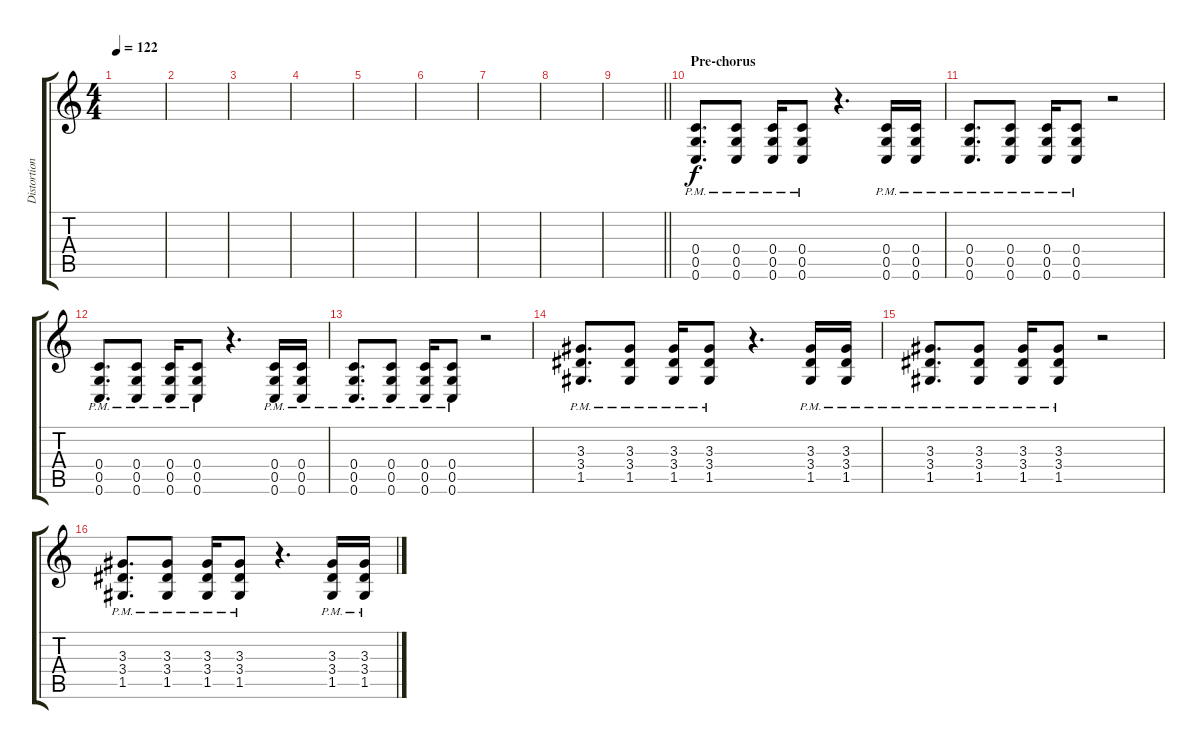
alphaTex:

\track ("Distortion guitar 01" "Distortion") {instrument overdrivenguitar}
\staff {score tabs}
\tuning (D4 A3 F3 C3 G2 C2) {hide}
\ts (4 4)
\tempo 122
\clef g2
\ks c
|
|
|
|
|
|
|
|
\barLineRight lightlight
|
\section ("" "Pre-chorus")
(0.4{pm} 0.5{pm} 0.6{pm}).8{d dy f balance 8} (0.4{pm} 0.5{pm} 0.6{pm}).8 (0.4{pm} 0.5{pm} 0.6{pm}).16 (0.4{pm} 0.5{pm} 0.6{pm}).8 r.4{d} (0.4{pm} 0.5{pm} 0.6{pm}).16 (0.4{pm} 0.5{pm} 0.6{pm}).16 |
(0.4{pm} 0.5{pm} 0.6{pm}).8{d} (0.4{pm} 0.5{pm} 0.6{pm}).8 (0.4{pm} 0.5{pm} 0.6{pm}).16 (0.4{pm} 0.5{pm} 0.6{pm}).8 r.2 |
(0.4{pm} 0.5{pm} 0.6{pm}).8{d} (0.4{pm} 0.5{pm} 0.6{pm}).8 (0.4{pm} 0.5{pm} 0.6{pm}).16 (0.4{pm} 0.5{pm} 0.6{pm}).8 r.4{d} (0.4{pm} 0.5{pm} 0.6{pm}).16 (0.4{pm} 0.5{pm} 0.6{pm}).16 |
(0.4{pm} 0.5{pm} 0.6{pm}).8{d} (0.4{pm} 0.5{pm} 0.6{pm}).8 (0.4{pm} 0.5{pm} 0.6{pm}).16 (0.4{pm} 0.5{pm} 0.6{pm}).8 r.2 |
(3.3{pm} 3.4{pm} 1.5{pm}).8{d} (3.3{pm} 3.4{pm} 1.5{pm}).8 (3.3{pm} 3.4{pm} 1.5{pm}).16 (3.3{pm} 3.4{pm} 1.5{pm}).8 r.4{d} (3.3{pm} 3.4{pm} 1.5{pm}).16 (3.3{pm} 3.4{pm} 1.5{pm}).16 |
(3.3{pm} 3.4{pm} 1.5{pm}).8{d} (3.3{pm} 3.4{pm} 1.5{pm}).8 (3.3{pm} 3.4{pm} 1.5{pm}).16 (3.3{pm} 3.4{pm} 1.5{pm}).8 r.2 |
(3.3{pm} 3.4{pm} 1.5{pm}).8{d} (3.3{pm} 3.4{pm} 1.5{pm}).8 (3.3{pm} 3.4{pm} 1.5{pm}).16 (3.3{pm} 3.4{pm} 1.5{pm}).8 r.4{d} (3.3{pm} 3.4{pm} 1.5{pm}).16 (3.3{pm} 3.4{pm} 1.5{pm}).16
